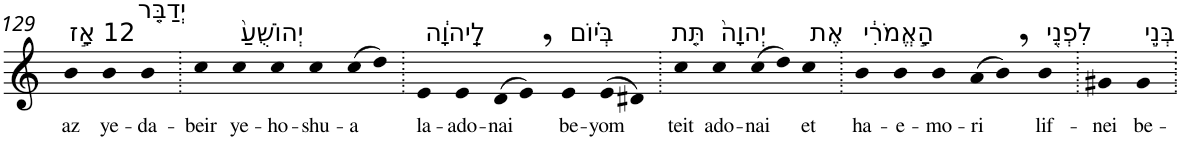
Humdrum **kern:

**kern	**text
*part1	*part1
*staff1	*staff1
*I"Piano	*
*I'Pno	*
!!LO:PB:g=z
*clefG2	*
*k[]	*
=129	=129
!LO:TX:a:t=12 אָ֣ז	!
!	!LO:LY:b
4b	az
!LO:TX:a:t=יְדַבֵּ֤ר	!
!	!LO:LY:b
4b	ye-
!	!LO:LY:b
4b	-da-
=130.	=130.
!	!LO:LY:b
4cc	-beir
!LO:TX:a:t=יְהוֹשֻׁעַ֙	!
!	!LO:LY:b
4cc	ye-
!	!LO:LY:b
4cc	-ho-
!	!LO:LY:b
4cc	-shu-
!	!LO:LY:b
(>8cc	-a
8dd)	.
=131.	=131.
!LO:TX:a:t=לַֽיהוָ֔ה	!
!	!LO:LY:b
4e	la-
!	!LO:LY:b
4e	-ado-
!	!LO:LY:b
(>8d	-nai
8e,)	.
!LO:TX:a:t=בְּי֗וֹם	!
!	!LO:LY:b
4e	be-
!	!LO:LY:b
(>8e	-yom
8d#X)	.
=132.	=132.
!LO:TX:a:t=תֵּ֤ת	!
!	!LO:LY:b
4cc	teit
!LO:TX:a:t=יְהוָה֙	!
!	!LO:LY:b
4cc	ado-
!	!LO:LY:b
(>8cc	-nai
8dd)	.
!LO:TX:a:t=אֶת	!
!	!LO:LY:b
4cc	et
=133.	=133.
!LO:TX:a:t=הָ֣אֱמֹרִ֔י	!
!	!LO:LY:b
4b	ha-
!	!LO:LY:b
4b	-e-
!	!LO:LY:b
4b	-mo-
!	!LO:LY:b
(>8a	-ri
8b,)	.
!LO:TX:a:t=לִפְנֵ֖י	!
!	!LO:LY:b
4b	lif-
=134.	=134.
!	!LO:LY:b
4g#X	-nei
!LO:TX:a:t=בְּנֵ֣י	!
!	!LO:LY:b
4g#	be-
=.	=.
*-	*-
